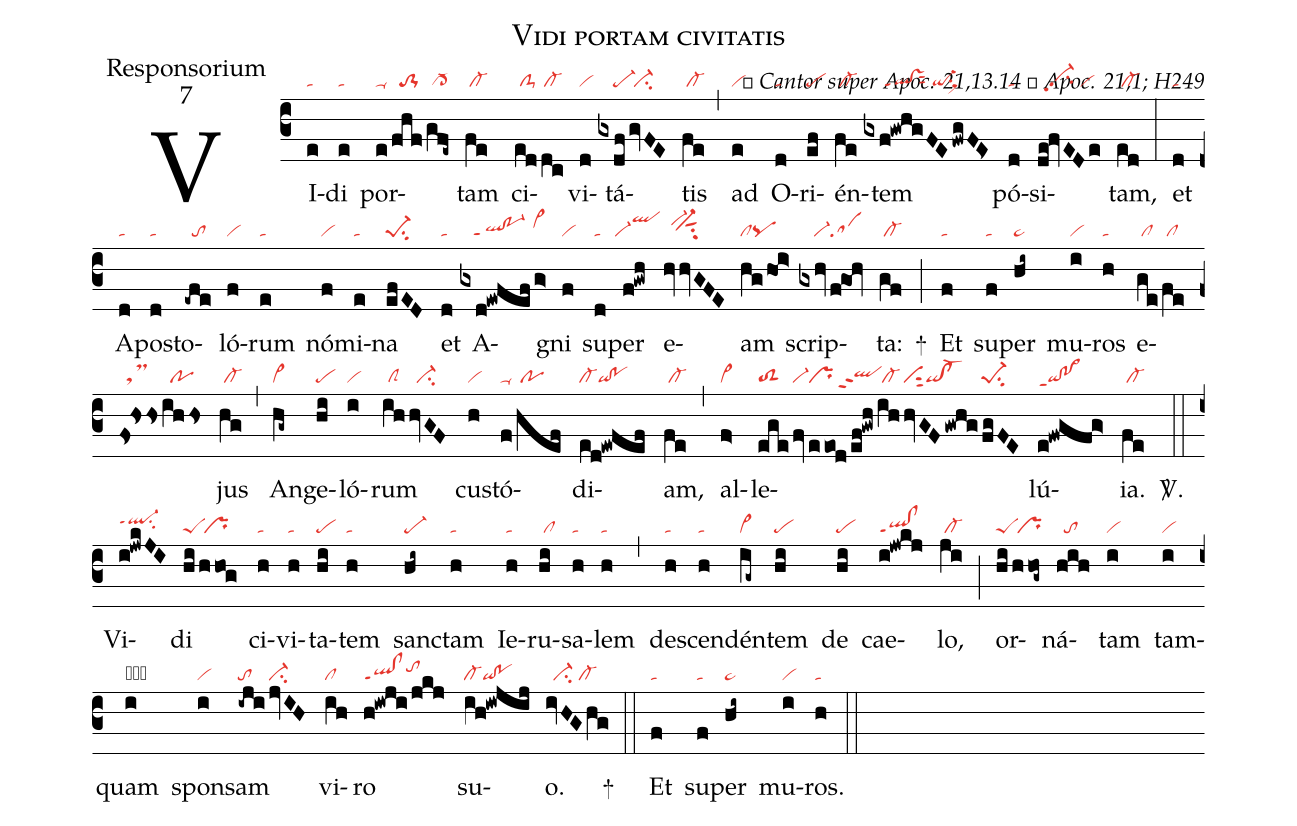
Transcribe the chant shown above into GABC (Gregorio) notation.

name:Vidi portam civitatis;
office-part:Responsorium;
mode:7;
commentary:ꝶ Cantor super Apoc. 21,13.14 ꝟ Apoc. 21,1; H249;
nabc-lines:1;
%%
(c3)
VI(e|ta)di(e|ta) por(e|ta-|/fhf|//to-1|/gfe~|/cl>-)tam(fe|/cl-)
ci(ed/dc|/clS-/cl-)vi(d|vi)tá(gxdf|////pe-|/gvFE|/ci-)tis(fe|/cl-) (,)
ad(e|vi) O(d|ta)ri(ef|pe)én(fe|/cl-)tem(gxf!gwhgFEfwgFE>|/////ql!vsppt1sut2/qi-su1sux1)
pó(d|ta)si(de!fvEDe|//vi-hhpp2su2/vi)tam,(ed|/cl-) (:)
et(d|ta) A(d|ta)po(d|ta)sto(-efe|//to)ló(f|vi)rum(e|ta) nó(f|vi)mi(e|ta)na(efED|pe-1su2)
et(d|ta) A(gxd!ewfef/g>|///ql!po-1ppt1/vi>hi)gni(f|vi)
su(d|ta)per(f!gwh|``vi-qlhk) e(hvvGFE|//vi-hj```vi-hhsut1su2)am(hg/hOi>|clpq) scrip(gxhvfgOh|////vi-sa)ta:(gf|/cl-) +(;)
Et(f|ta) su(f|ta)per(hi~|pe~) mu(i|vi)ros(h|ta) e(ge|/cl|/fe|/cl|fs!hss|//tsM|ihhs|//po)jus(hg|/cl-) (,)
An(hg~|cl~)ge(hi|pe)ló(i|vi)rum(ih|/clS|hvGF|//ci-) cu(h|vi)stó(f/hef|ta-//po)di(ed!ewfef|cl-qi!po)am,(fe|/cl-) (,)
al(f>|vi>)le(ege|toS2|/fv|vi-|/eeod|pr|ef!gwh|```qlhhppt2|/ih|/cl-|hvGFgwhg|visut2qi!cl-|/fgFE|pe-1su2)lú(e!fwgfg>|qi!po>ppt1)ia.(fe|/cl-) <sp>V/</sp>.(::)
Vi(i!jwkJI|ql-hippt1su2)di(hi|peS|/hhog|/pr) ci(h|ta)vi(h|ta)ta(hi|pe)tem(h|ta) san(hi~|pe-)ctam(h|ta) Ie(h|ta)ru(hi|/cl)sa(h|ta)lem(h|ta) (,)
de(h|ta)scen(h|ta)dén(ig~|cl~)tem(hi|pe) de(hi|pe) cae(i!jwkj|ql!clppt1)lo,(ji|/cl-) (;)
or(hi|peS|/hhog~|/pr)ná(hih|//to)tam(i|vi) tam(i|vi)quam(i|vo) spon(i|vi)sam(-iji|to|/jvIH|ci-) vi(ih|cl)ro(h!iwji/jkj|ql!clppt1tohi) su(ih!iwjij|cl-qi!po)o.(ivHGhg|//ci-/cl-) +(::)
Et(f|ta) su(f|ta)per(hi~|pe~) mu(i|vi)ros.(h|ta) (::)
